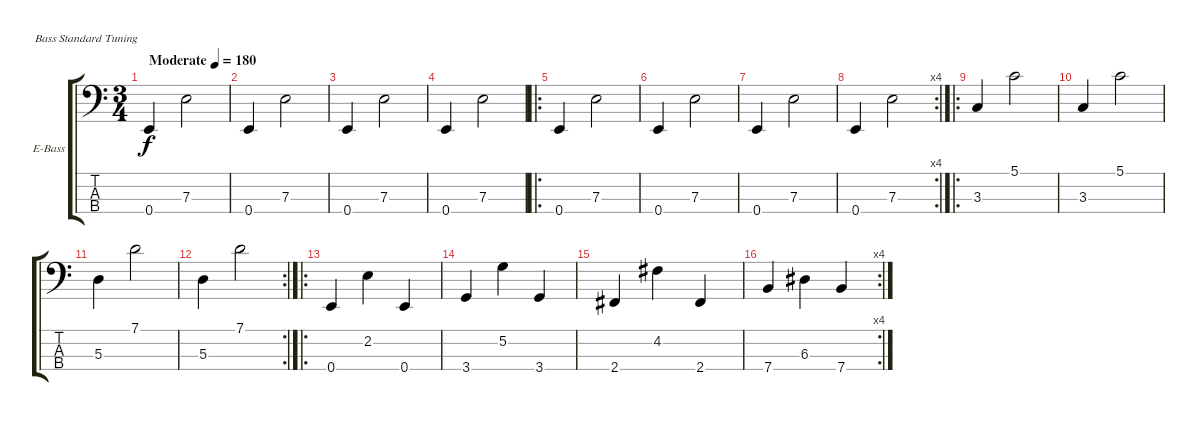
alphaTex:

\bracketExtendMode groupsimilarinstruments
\firstSystemTrackNameOrientation horizontal
\otherSystemsTrackNameOrientation horizontal
\track ("Bass" "E-Bass") {instrument electricbasspick}
\staff {score tabs}
\tuning (G2 D2 A1 E1)
\ts (3 4)
\beaming (8 2 2 2)
\tempo (180 "Moderate")
\clef f4
\ks c
0.4.4{dy f instrument electricbasspick} 7.3.2 |
0.4.4 7.3.2 |
0.4.4 7.3.2 |
0.4.4 7.3.2 |
\ro
0.4.4 7.3.2 |
0.4.4 7.3.2 |
0.4.4 7.3.2 |
\rc 4
0.4.4 7.3.2 |
\ro
3.3.4 5.1.2 |
3.3.4 5.1.2 |
5.3.4 7.1.2 |
\rc 2
5.3.4 7.1.2 |
\ro
0.4.4 2.2.4 0.4.4 |
3.4.4 5.2.4 3.4.4 |
2.4.4 4.2.4 2.4.4 |
\rc 4
7.4.4 6.3.4 7.4.4
